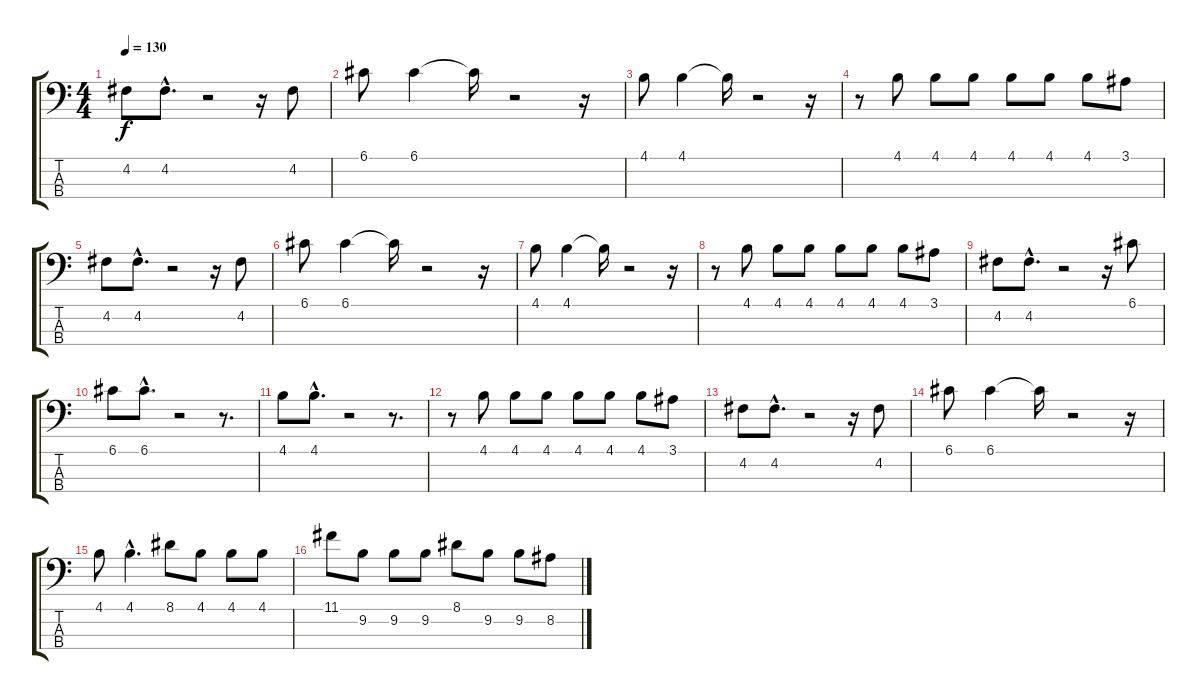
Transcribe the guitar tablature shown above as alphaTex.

\track "" {instrument electricbasspick}
\staff {score tabs}
\tuning (G2 D2 A1 E1) {hide}
\ts (4 4)
\tempo 130
\clef f4
\ks c
4.2.8{dy f} 4.2{hac}.8{d} r.2 r.16 4.2.8 |
6.1.8 6.1.4 6.1{t}.16 r.2 r.16 |
4.1.8 4.1.4 4.1{t}.16 r.2 r.16 |
r.8 4.1.8 4.1.8 4.1.8 4.1.8 4.1.8 4.1.8 3.1.8 |
4.2.8 4.2{hac}.8{d} r.2 r.16 4.2.8 |
6.1.8 6.1.4 6.1{t}.16 r.2 r.16 |
4.1.8 4.1.4 4.1{t}.16 r.2 r.16 |
r.8 4.1.8 4.1.8 4.1.8 4.1.8 4.1.8 4.1.8 3.1.8 |
4.2.8 4.2{hac}.8{d} r.2 r.16 6.1.8 |
6.1.8 6.1{hac}.8{d} r.2 r.8{d} |
4.1.8 4.1{hac}.8{d} r.2 r.8{d} |
r.8 4.1.8 4.1.8 4.1.8 4.1.8 4.1.8 4.1.8 3.1.8 |
4.2.8 4.2{hac}.8{d} r.2 r.16 4.2.8 |
6.1.8 6.1.4 6.1{t}.16 r.2 r.16 |
4.1.8 4.1{hac}.4{d} 8.1.8 4.1.8 4.1.8 4.1.8 |
11.1.8 9.2.8 9.2.8 9.2.8 8.1.8 9.2.8 9.2.8 8.2.8
